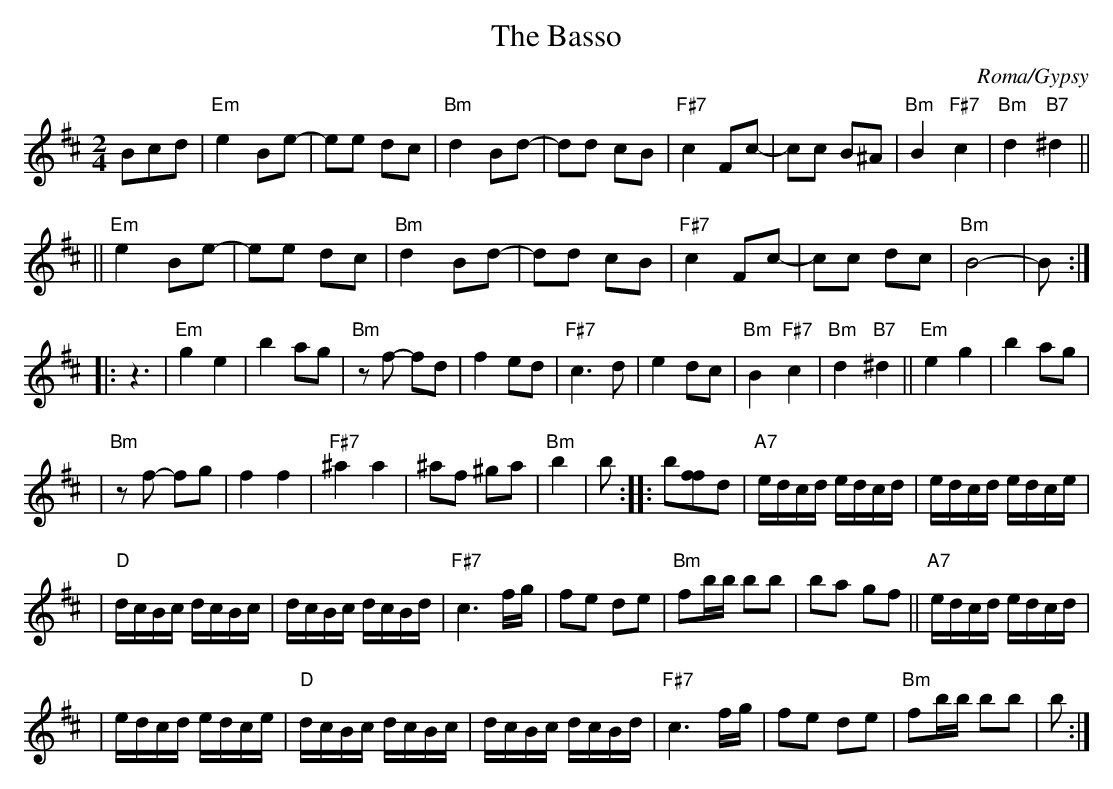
X:1
T: The Basso
O: Roma/Gypsy
M: 2/4
L: 1/16
K: Bm
B2c2d2 \
| "Em"e4 B2e2- | e2e2 d2c2 \
| "Bm"d4 B2d2- | d2d2 c2B2 \
| "F#7"c4 F2c2- | c2c2 B2^A2 \
| "Bm"B4 "F#7"c4 | "Bm"d4 "B7"^d4 ||
|| "Em"e4 B2e2- | e2e2 d2c2 \
| "Bm"d4 B2d2- | d2d2 c2B2 \
| "F#7"c4 F2c2- | c2c2 d2c2  \
| "Bm"B8- | B2 :|
|: z6 \
| "Em"g4 e4 | b4 a2g2 \
| "Bm"z2f2- f2d2 | f4 e2d2 \
| "F#7"c6 d2 | e4 d2c2 \
| "Bm"B4 "F#7"c4 | "Bm"d4 "B7"^d4 \
|| "Em"e4 g4 | b4 a2g2 |
| "Bm"z2f2- f2g2 | f4 f4  \
| "F#7"^a4 a4 | ^a2f2 ^g2a2 \
| "Bm"b4 | b2 :: b2[f2f4]d2 \
| "A7"edcd edcd | edcd edce |
| "D"dcBc dcBc | dcBc dcBd \
| "F#7"c6 fg | f2e2 d2e2 \
| "Bm"f2bb b2b2 | b2a2 g2f2 || "A7"edcd edcd |
| edcd edce \
| "D"dcBc dcBc | dcBc dcBd \
| "F#7"c6 fg | f2e2 d2e2 \
| "Bm"f2bb b2b2 | b2 :|
